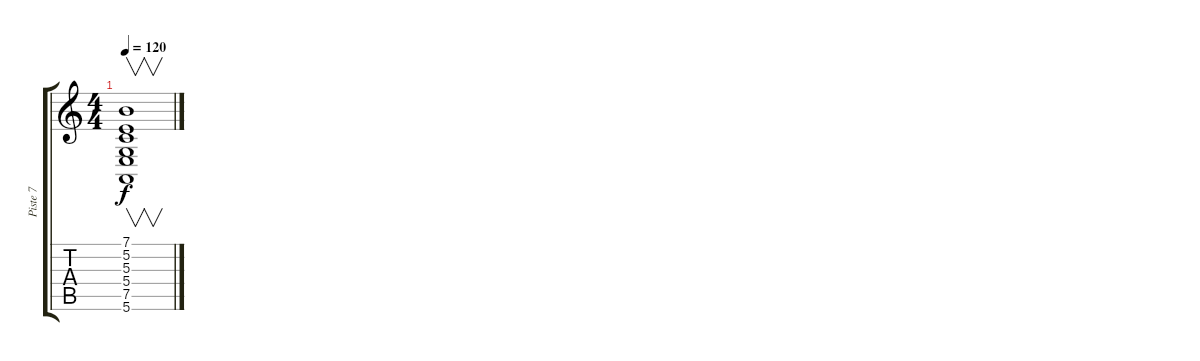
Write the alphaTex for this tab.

\track ("Piste 7" "Piste 7") {instrument electricpiano1}
\staff {score tabs}
\tuning (E4 B3 G3 D3 A2 E2) {hide}
\ts (4 4)
\tempo 120
\clef g2
\ks c
(7.1 5.2 5.3 5.4 7.5 5.6).1{v dy f}
